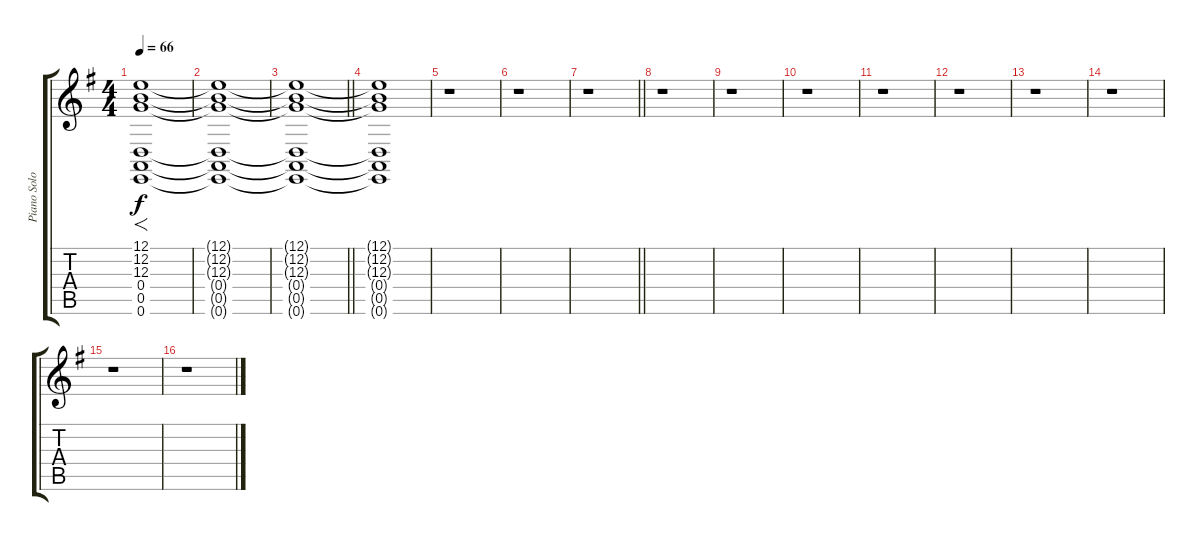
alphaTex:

\track ("Piano Solo/ Audience FX" "Piano Solo") {instrument brightacousticpiano}
\staff {score tabs}
\tuning (E4 B3 G3 D3 A2 E2) {hide}
\ts (4 4)
\tempo 66
\clef g2
\ks g
(12.1 12.2 12.3 0.4 0.5 0.6).1{f dy f volume 7 instrument applause} |
(12.1{t} 12.2{t} 12.3{t} 0.4{t} 0.5{t} 0.6{t}).1{volume 0} |
\barLineRight lightlight
(12.1{t} 12.2{t} 12.3{t} 0.4{t} 0.5{t} 0.6{t}).1 |
(12.1{t} 12.2{t} 12.3{t} 0.4{t} 0.5{t} 0.6{t}).1 |
r.1 |
r.1 |
\barLineRight lightlight
r.1 |
r.1 |
r.1 |
r.1 |
r.1 |
r.1 |
r.1 |
r.1 |
r.1 |
r.1
